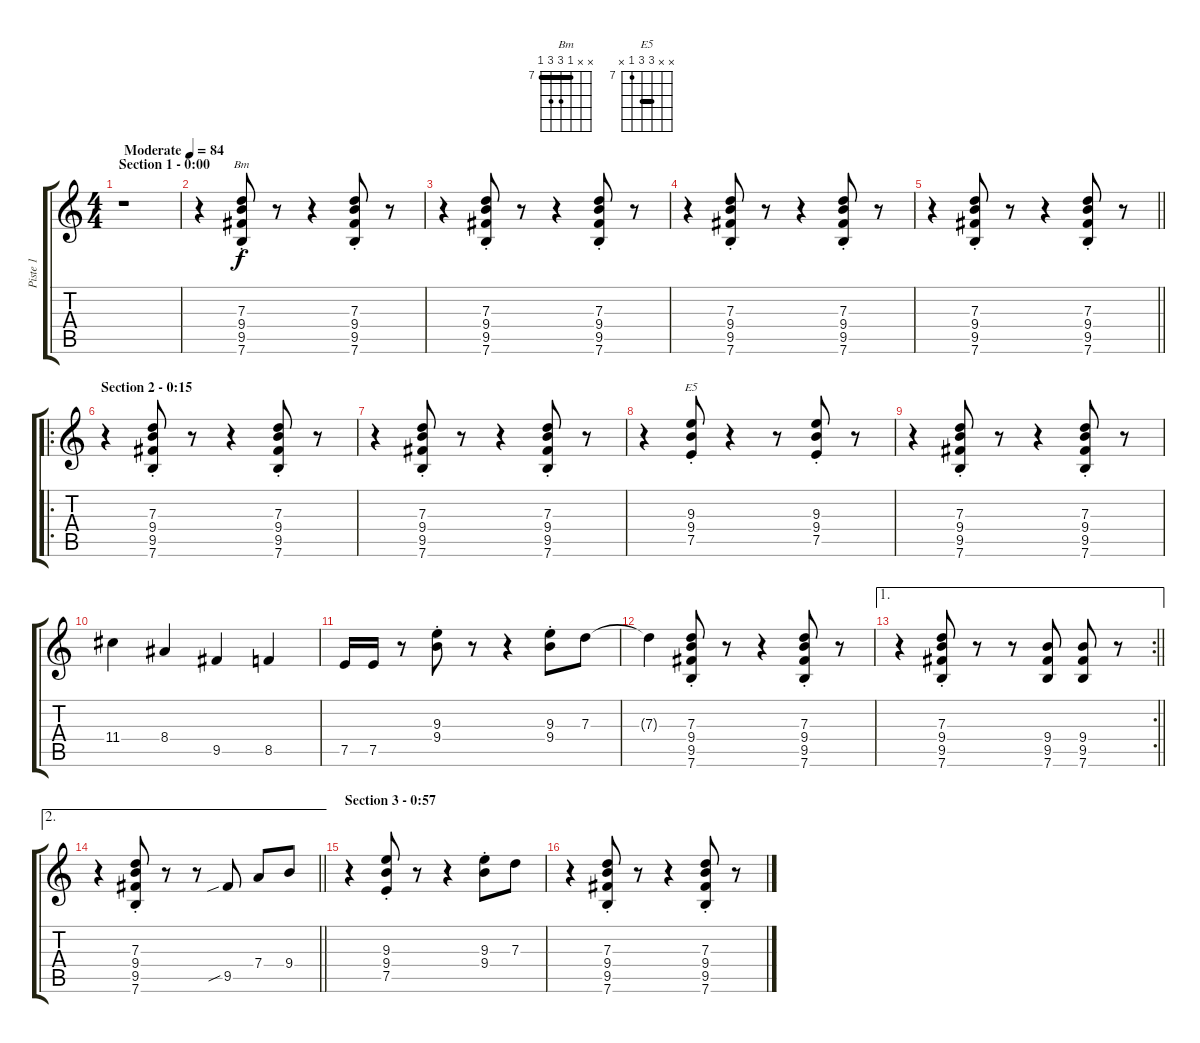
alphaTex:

\track ("Piste 1" "Piste 1") {instrument electricguitarjazz}
\staff {score tabs}
\tuning (E4 B3 G3 D3 A2 E2) {hide}
\chord ("Bm" x x 7 9 9 7) {firstfret 7 barre 7}
\chord ("E5" x x 9 9 7 x) {firstfret 7 barre 9}
\ts (4 4)
\section ("" "Section 1 - 0:00")
\tempo (84 "Moderate")
\clef g2
\ks c
r.1{dy f instrument electricguitarjazz} |
r.4 (7.3{st} 9.4 9.5 7.6).8{ch "Bm"} r.8 r.4 (7.3{st} 9.4 9.5 7.6).8 r.8 |
r.4 (7.3{st} 9.4 9.5 7.6).8 r.8 r.4 (7.3{st} 9.4 9.5 7.6).8 r.8 |
r.4 (7.3{st} 9.4 9.5 7.6).8 r.8 r.4 (7.3{st} 9.4 9.5 7.6).8 r.8 |
\barLineRight lightlight
r.4 (7.3{st} 9.4 9.5 7.6).8 r.8 r.4 (7.3{st} 9.4 9.5 7.6).8 r.8 |
\ro
\section ("" "Section 2 - 0:15")
r.4 (7.3{st} 9.4 9.5 7.6).8 r.8 r.4 (7.3{st} 9.4 9.5 7.6).8 r.8 |
r.4 (7.3{st} 9.4 9.5 7.6).8 r.8 r.4 (7.3{st} 9.4 9.5 7.6).8 r.8 |
r.4 (9.3{st} 9.4{st} 7.5{st}).8{ch "E5"} r.4 r.8 (9.3{st} 9.4{st} 7.5{st}).8 r.8 |
r.4 (7.3{st} 9.4 9.5 7.6).8 r.8 r.4 (7.3{st} 9.4 9.5 7.6).8 r.8 |
11.4.4 8.4.4 9.5.4 8.5.4 |
7.5.16 7.5.16 r.8 (9.3 9.4{st}).8 r.8 r.4 (9.3{st} 9.4).8 7.3.8 |
7.3{t}.4 (7.3{st} 9.4 9.5 7.6).8 r.8 r.4 (7.3{st} 9.4 9.5 7.6).8 r.8 |
\ae 1
\rc 2
\barLineRight lightlight
r.4 (7.3{st} 9.4 9.5 7.6).8 r.8 r.8 (9.4 9.5 7.6).8 (9.4 9.5 7.6).8 r.8 |
\ae 2
\barLineRight lightlight
r.4 (7.3{st} 9.4 9.5 7.6).8 r.8 r.8 9.5{sib}.8 7.4.8 9.4.8 |
\section ("" "Section 3 - 0:57")
r.4 (9.3{st} 9.4{st} 7.5{st}).8 r.8 r.4 (9.3{st} 9.4).8 7.3.8 |
r.4 (7.3{st} 9.4 9.5 7.6).8 r.8 r.4 (7.3{st} 9.4 9.5 7.6).8 r.8
